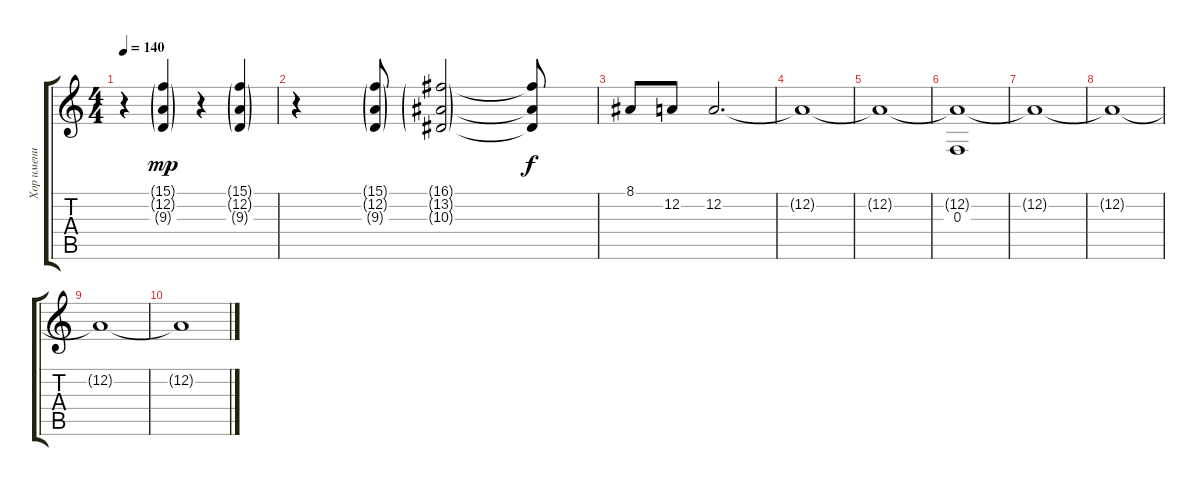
\track ("Хор имени Императора" "Хор имени ") {instrument choiraahs}
\staff {score tabs}
\tuning (D4 A3 F3 C3 G2 D2) {hide}
\ts (4 4)
\tempo 140
\clef g2
\ks c
r.4{dy mp} (15.1{g} 12.2{g} 9.3{g}).4 r.4 (15.1{g} 12.2{g} 9.3{g}).4 |
r.4 (15.1{g} 12.2{g} 9.3{g}).8 (16.1{g} 13.2{g} 10.3{g}).2 (16.1{t} 13.2{t} 10.3{t}).8{dy f} |
8.1.8 12.2.8 12.2.2{d} |
12.2{t}.1 |
12.2{t}.1 |
(12.2{t} 0.3).1 |
12.2{t}.1{volume 2} |
12.2{t}.1 |
12.2{t}.1 |
12.2{t}.1{volume 0}
